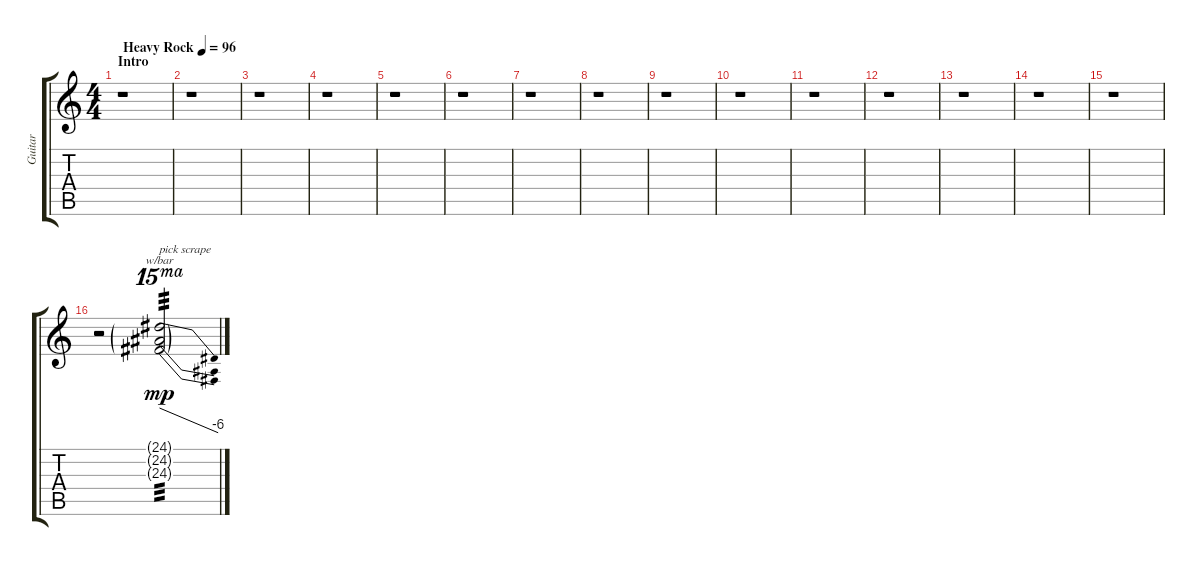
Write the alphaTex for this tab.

\track ("Guitar" "Guitar") {instrument overdrivenguitar}
\staff {score tabs}
\tuning (Eb4 Bb3 Gb3 Db3 Ab2 Eb2) {hide}
\ts (4 4)
\section ("" "Intro")
\tempo (96 "Heavy Rock")
\clef g2
\ks c
r.1{dy mp instrument overdrivenguitar} |
r.1 |
r.1 |
r.1 |
r.1 |
r.1 |
r.1 |
r.1 |
r.1 |
r.1 |
r.1 |
r.1 |
r.1 |
r.1 |
r.1 |
r.2{volume 0} (24.1{g} 24.2{g} 24.3{g}).2{tbe (dive default 0 0 60 -24) ot 15ma txt "pick scrape" tp 3 volume 14}
